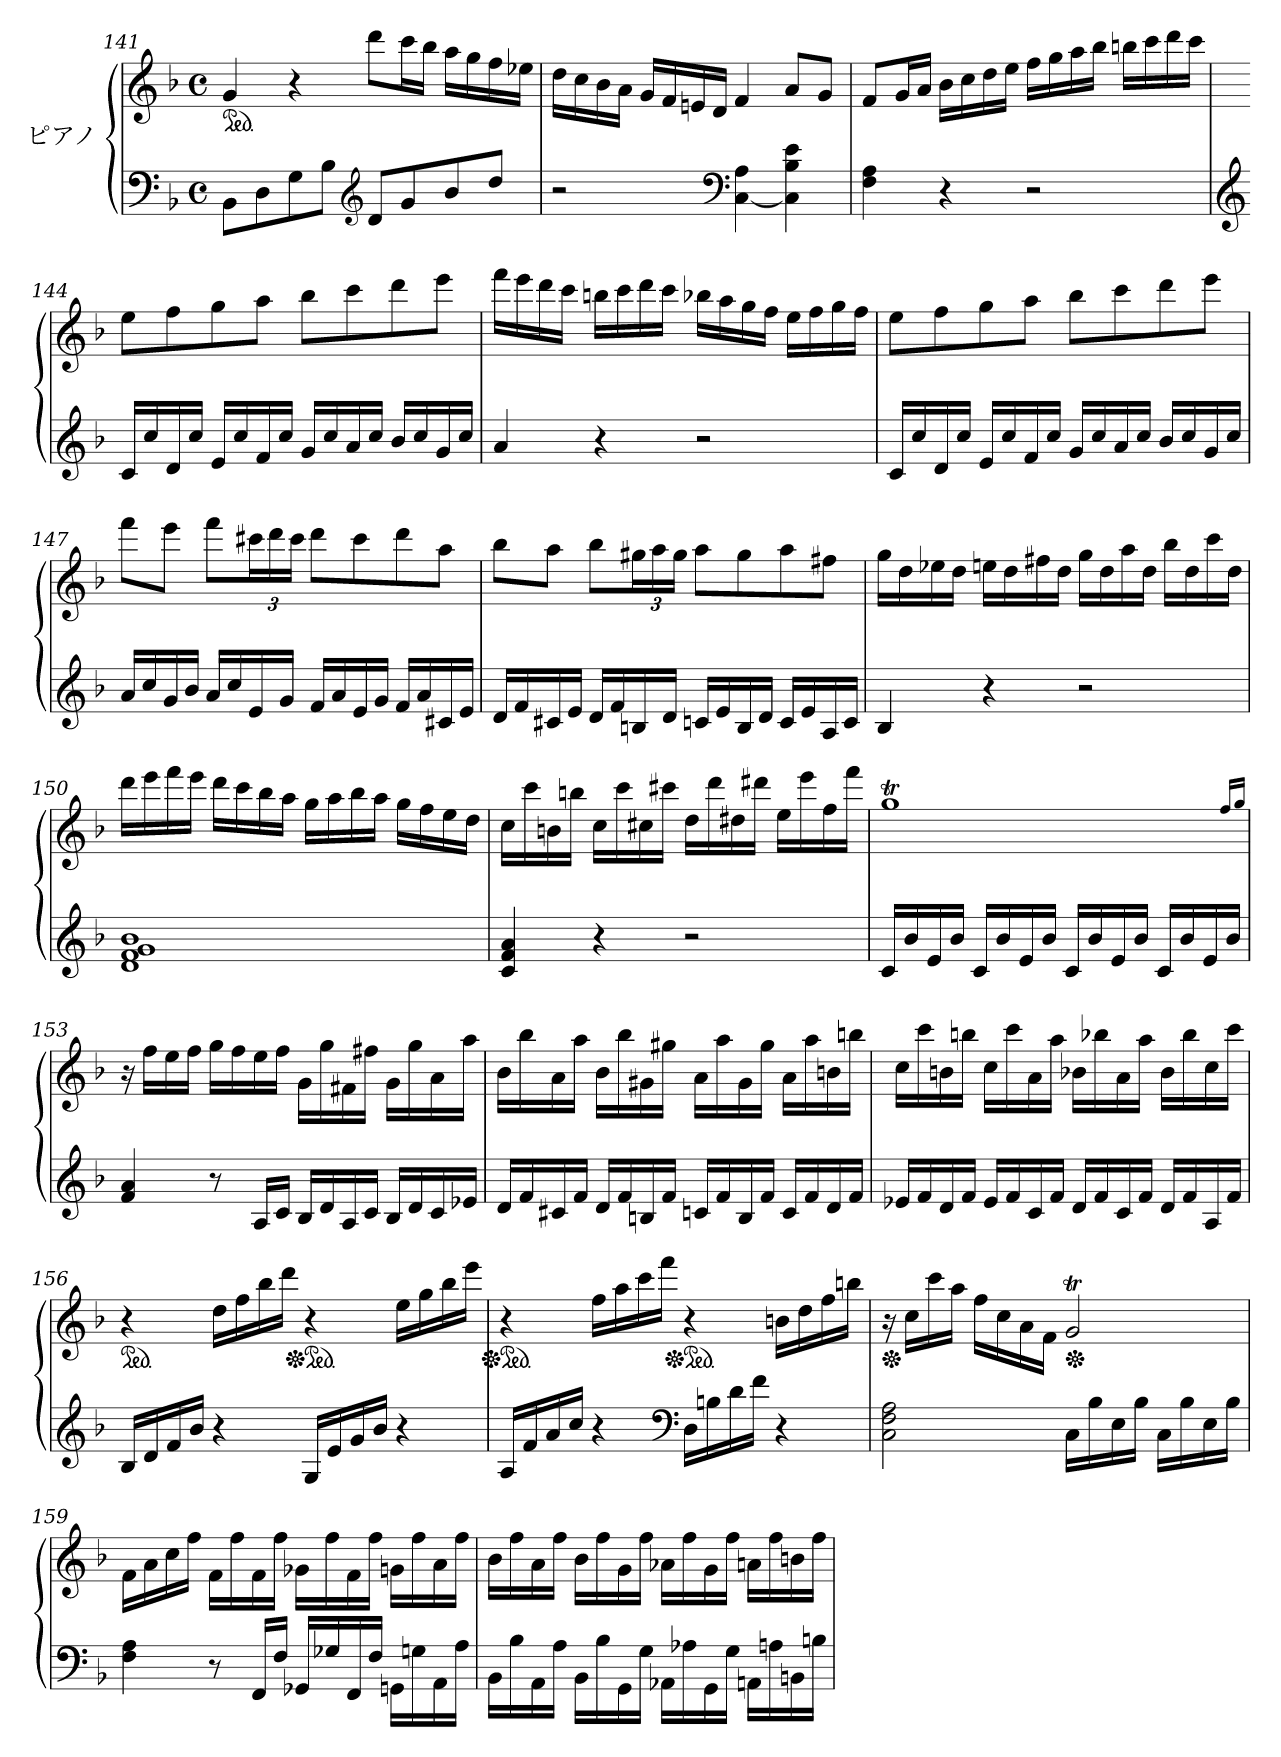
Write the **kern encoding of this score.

**kern	**kern
*part1	*part1
*staff2	*staff1
*I"ピアノ	*
*clefF4	*clefG2
*k[b-]	*k[b-]
*M4/4	*M4/4
*met(c)	*met(c)
*	*ped
=141	=141
8BB-\L	4g/
8D\	.
8G\	4r
8B-\J	.
*clefG2	*
8d/L	8ddd\L
8g/	16ccc\L
.	16bb-\JJ
8b-/	16aa\LL
.	16gg\
8dd/J	16ff\
.	16ee-X\JJ
=142	=142
2r	16dd\LL
.	16cc\
.	16b-\
.	16a\JJ
.	16g/LL
.	16f/
.	16en/
.	16d/JJ
*clefF4	*
[4C\ 4A\	4f/
4C\] 4B-\ 4e\	8a/L
.	8g/J
=143	=143
4F\ 4A\	8f/L
.	16g/L
.	16a/JJ
4r	16b-\LL
.	16cc\
.	16dd\
.	16ee\JJ
2r	16ff\LL
.	16gg\
.	16aa\
.	16bb-\JJ
.	16bbn\LL
.	16ccc\
.	16ddd\
.	16ccc\JJ
=144	=144
*clefG2	*
16c/LL	8ee\L
16cc/	.
16d/	8ff\
16cc/JJ	.
16e/LL	8gg\
16cc/	.
16f/	8aa\J
16cc/JJ	.
16g/LL	8bb-\L
16cc/	.
16a/	8ccc\
16cc/JJ	.
16b-/LL	8ddd\
16cc/	.
16g/	8eee\J
16cc/JJ	.
=145	=145
4a/	16fff\LL
.	16eee\
.	16ddd\
.	16ccc\JJ
4r	16bbn\LL
.	16ccc\
.	16ddd\
.	16ccc\JJ
2r	16bb-X\LL
.	16aa\
.	16gg\
.	16ff\JJ
.	16ee\LL
.	16ff\
.	16gg\
.	16ff\JJ
=146	=146
16c/LL	8ee\L
16cc/	.
16d/	8ff\
16cc/JJ	.
16e/LL	8gg\
16cc/	.
16f/	8aa\J
16cc/JJ	.
16g/LL	8bb-\L
16cc/	.
16a/	8ccc\
16cc/JJ	.
16b-/LL	8ddd\
16cc/	.
16g/	8eee\J
16cc/JJ	.
=147	=147
16a/LL	8fff\L
16cc/	.
16g/	8eee\J
16b-/JJ	.
16a/LL	8fff\L
16cc/	.
*	*Xbrackettup
16e/	24ccc#X\L
.	24ddd\
16g/JJ	.
.	24ccc#\JJ
16f/LL	8ddd\L
16a/	.
16e/	8ccc#\
16g/JJ	.
16f/LL	8ddd\
16a/	.
16c#X/	8aa\J
16e/JJ	.
=148	=148
16d/LL	8bb-\L
16f/	.
16c#X/	8aa\J
16e/JJ	.
16d/LL	8bb-\L
16f/	.
16Bn/	24gg#X\L
.	24aa\
16d/JJ	.
.	24gg#\JJ
16cn/LL	8aa\L
16e/	.
16B/	8gg#\
16d/JJ	.
16c/LL	8aa\
16e/	.
16A/	8ff#X\J
16c/JJ	.
=149	=149
4B-/	16gg\LL
.	16dd\
.	16ee-X\
.	16dd\JJ
4r	16een\LL
.	16dd\
.	16ff#X\
.	16dd\JJ
2r	16gg\LL
.	16dd\
.	16aa\
.	16dd\JJ
.	16bb-\LL
.	16dd\
.	16ccc\
.	16dd\JJ
=150	=150
1d 1f 1g 1b-	16ddd\LL
.	16eee\
.	16fff\
.	16eee\JJ
.	16ddd\LL
.	16ccc\
.	16bb-\
.	16aa\JJ
.	16gg\LL
.	16aa\
.	16bb-\
.	16aa\JJ
.	16gg\LL
.	16ff\
.	16ee\
.	16dd\JJ
=151	=151
4c/ 4f/ 4a/	16cc\LL
.	16ccc\
.	16bn\
.	16bbn\JJ
4r	16cc\LL
.	16ccc\
.	16cc#X\
.	16ccc#X\JJ
2r	16dd\LL
.	16ddd\
.	16dd#X\
.	16ddd#X\JJ
.	16ee\LL
.	16eee\
.	16ff\
.	16fff\JJ
=152	=152
16c/LL	1ggT
16b-/	.
16e/	.
16b-/JJ	.
16c/LL	.
16b-/	.
16e/	.
16b-/JJ	.
16c/LL	.
16b-/	.
16e/	.
16b-/JJ	.
16c/LL	.
16b-/	.
16e/	.
16b-/JJ	.
.	16qff/LL
.	16qgg/JJ
=153	=153
4f/ 4a/	16r
.	16ff\LL
.	16ee\
.	16ff\JJ
8r	16gg\LL
.	16ff\
16A/LL	16ee\
16c/JJ	16ff\JJ
16B-/LL	16g\LL
16d/	16gg\
16A/	16f#X\
16c/JJ	16ff#X\JJ
16B-/LL	16g\LL
16d/	16gg\
16c/	16a\
16e-X/JJ	16aa\JJ
=154	=154
16d/LL	16b-\LL
16f/	16bb-\
16c#X/	16a\
16f/JJ	16aa\JJ
16d/LL	16b-\LL
16f/	16bb-\
16Bn/	16g#X\
16f/JJ	16gg#X\JJ
16cn/LL	16a\LL
16f/	16aa\
16B/	16g#\
16f/JJ	16gg#\JJ
16c/LL	16a\LL
16f/	16aa\
16d/	16bn\
16f/JJ	16bbn\JJ
=155	=155
16e-X/LL	16cc\LL
16f/	16ccc\
16d/	16bn\
16f/JJ	16bbn\JJ
16e-/LL	16cc\LL
16f/	16ccc\
16c/	16a\
16f/JJ	16aa\JJ
16d/LL	16b-X\LL
16f/	16bb-X\
16c/	16a\
16f/JJ	16aa\JJ
16d/LL	16b-\LL
16f/	16bb-\
16A/	16cc\
16f/JJ	16ccc\JJ
=156	=156
*	*ped
16B-/LL	4r
16d/	.
16f/	.
16b-/JJ	.
4r	16dd\LL
.	16ff\
.	16bb-\
.	16ddd\JJ
*	*Xped
*	*ped
16G/LL	4r
16e/	.
16g/	.
16b-/JJ	.
4r	16ee\LL
.	16gg\
.	16bb-\
.	16eee\JJ
=157	=157
*	*Xped
*	*ped
16A/LL	4r
16f/	.
16a/	.
16cc/JJ	.
4r	16ff\LL
.	16aa\
.	16ccc\
.	16fff\JJ
*clefF4	*
*	*Xped
*	*ped
16D\LL	4r
16Bn\	.
16d\	.
16f\JJ	.
4r	16bn\LL
.	16dd\
.	16ff\
.	16bbn\JJ
=158	=158
*	*Xped
2C\ 2F\ 2A\	16r
.	16cc\LL
.	16ccc\
.	16aa\JJ
.	16ff\LL
.	16cc\
.	16a\
.	16f\JJ
*	*Xped
16C\LL	2gT/
16B-\	.
16E\	.
16B-\JJ	.
16C\LL	.
16B-\	.
16E\	.
16B-\JJ	.
=159	=159
4F\ 4A\	16f\LL
.	16a\
.	16cc\
.	16ff\JJ
8r	16f\LL
.	16ff\
16FF/LL	16f\
16F/JJ	16ff\JJ
16GG-X/LL	16g-X\LL
16G-X/	16ff\
16FF/	16f\
16F/JJ	16ff\JJ
16GGn\LL	16gn\LL
16Gn\	16ff\
16AA\	16a\
16A\JJ	16ff\JJ
=160	=160
16BB-\LL	16b-\LL
16B-\	16ff\
16AA\	16a\
16A\JJ	16ff\JJ
16BB-\LL	16b-\LL
16B-\	16ff\
16GG\	16g\
16G\JJ	16ff\JJ
16AA-X\LL	16a-X\LL
16A-X\	16ff\
16GG\	16g\
16G\JJ	16ff\JJ
16AAn\LL	16an\LL
16An\	16ff\
16BBn\	16bn\
16Bn\JJ	16ff\JJ
=	=
*-	*-
